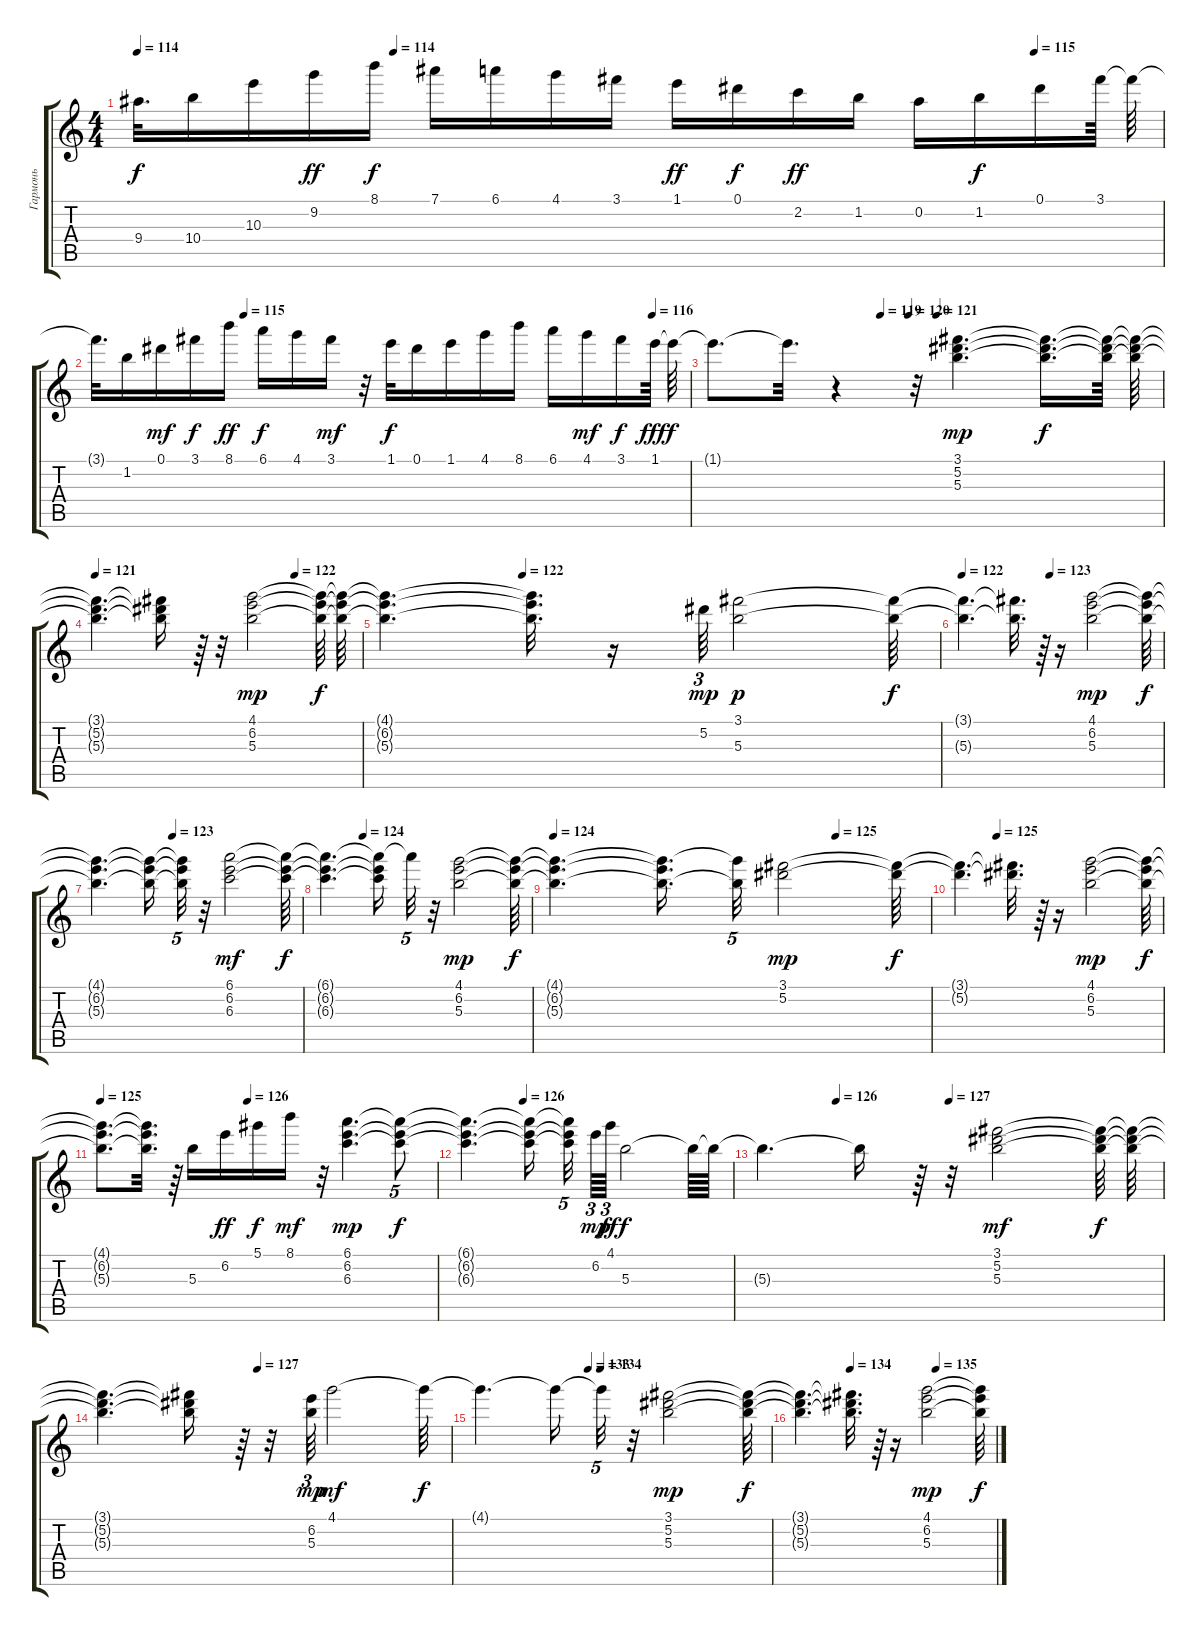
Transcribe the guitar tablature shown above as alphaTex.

\track ("Гармонь" "Гармонь") {instrument acousticguitarnylon}
\staff {score tabs}
\tuning (Eb5 Bb4 Gb4 Db4 Ab3 Eb3) {hide}
\ts (4 4)
\tempo 114
\tempo (114 0.25)
\tempo (115 0.875)
\clef g2
\ks c
9.4{t}.32{d dy f} 10.4.16 10.3.16 9.2.16{dy ff} 8.1.16{dy f} 7.1.16 6.1.16 4.1.16 3.1.16 1.1.16{dy ff} 0.1.16{dy f} 2.2.16{dy ff} 1.2.16 0.2.16 1.2.16{dy f} 0.1.16 3.1.64 3.1{t}.64 |
\tempo (115 0.25)
\tempo (116 0.9375)
3.1{t}.32{d} 1.2.16 0.1.16{dy mf} 3.1.16{dy f} 8.1.16{dy ff} 6.1.16{dy f} 4.1.16 3.1.16{dy mf} r.32 1.1.32{dy f} 0.1.16 1.1.16 4.1.16 8.1.16 6.1.16 4.1.16{dy mf} 3.1.16{dy f} 1.1.64{dy fff} 1.1{t}.64{dy f} |
\tempo (119 0.375)
\tempo (120 0.4375)
\tempo (121 0.5)
1.1{t}.8{d} 1.1{t}.32{d} r.4 r.32 (3.1 5.2 5.3).4{d dy mp} (3.1{t} 5.2{t} 5.3{t}).16{d dy f} (3.1{t} 5.2{t} 5.3{t}).64 (3.1{t} 5.2{t} 5.3{t}).64 |
\tempo 121
\tempo (122 0.75)
(3.1{t} 5.2{t} 5.3{t}).4{d} (3.1{t} 5.2{t} 5.3{t}).16 r.64 r.32 (4.1 6.2 5.3).2{dy mp} (4.1{t} 6.2{t} 5.3{t}).64{dy f} (4.1{t} 6.2{t} 5.3{t}).64 |
\tempo (122 0.25)
(4.1{t} 6.2{t} 5.3{t}).4{d} (4.1{t} 6.2{t} 5.3{t}).32{d} r.16 5.2.64{tu (3 2) dy mp} (3.1 5.3).2{dy p} (3.1{t} 5.3{t}).64{dy f} |
\tempo 122
\tempo (123 0.4375)
(3.1{t} 5.3{t}).4{d} (3.1{t} 5.3{t}).32{d} r.64 r.16 (4.1 6.2 5.3).2{dy mp} (4.1{t} 6.2{t} 5.3{t}).64{dy f} |
\tempo (123 0.375)
(4.1{t} 6.2{t} 5.3{t}).4{d} (4.1{t} 6.2{t} 5.3{t}).16 (4.1{t} 6.2{t} 5.3{t}).32{tu (5 4)} r.32 (6.1 6.2 6.3).2{dy mf} (6.1{t} 6.2{t} 6.3{t}).64{dy f} |
\tempo (124 0.1875)
(6.1{t} 6.2{t} 6.3{t}).4{d} (6.1{t} 6.2{t} 6.3{t}).16 6.1{t}.32{tu (5 4)} r.32 (4.1 6.2 5.3).2{dy mp} (4.1{t} 6.2{t} 5.3{t}).64{dy f} |
\tempo 124
\tempo (125 0.75)
(4.1{t} 6.2{t} 5.3{t}).4{d} (4.1{t} 6.2{t} 5.3{t}).16{d} (4.1{t} 5.3{t}).32{tu (5 4)} (3.1 5.2).2{dy mp} (3.1{t} 5.2{t}).64{dy f} |
\tempo (125 0.1875)
(3.1{t} 5.2{t}).4{d} (3.1{t} 5.2{t}).32{d} r.64 r.16 (4.1 6.2 5.3).2{dy mp} (4.1{t} 6.2{t} 5.3{t}).64{dy f} |
\tempo 125
\tempo (126 0.4375)
(4.1{t} 6.2{t} 5.3{t}).8{d} (4.1{t} 6.2{t} 5.3{t}).32{d} r.64 5.3.16 6.2.16{dy ff} 5.1.16{dy f} 8.1.16{dy mf} r.32 (6.1 6.2 6.3).4{d dy mp} (6.1{t} 6.2{t} 6.3{t}).8{tu (5 4) dy f} |
\tempo (126 0.21875)
(6.1{t} 6.2{t} 6.3{t}).4{d} (6.1{t} 6.2{t} 6.3{t}).16 (6.1{t} 6.2{t} 6.3{t}).32{tu (5 4)} 6.2.64{tu (3 2) dy mp} 4.1.64{tu (3 2) dy ff} 5.3.2{dy f} 5.3{t}.64 5.3{t}.64 |
\tempo (126 0.1875)
\tempo (127 0.46875)
5.3{t}.4{d} 5.3{t}.16 r.64 r.32 (3.1 5.2 5.3).2{dy mf} (3.1{t} 5.2{t} 5.3{t}).64{dy f} (3.1{t} 5.2{t} 5.3{t}).64 |
\tempo (127 0.4479166666666667)
(3.1{t} 5.2{t} 5.3{t}).4{d} (3.1{t} 5.2{t} 5.3{t}).16 r.64 r.32 (6.2 5.3).64{tu (3 2) dy mp} 4.1.2{dy mf} 4.1{t}.64{dy f} |
\tempo (133 0.375)
\tempo (134 0.4166666666666667)
4.1{t}.4{d} 4.1{t}.16 4.1{t}.32{tu (5 4)} r.32 (3.1 5.2 5.3).2{dy mp} (3.1{t} 5.2{t} 5.3{t}).64{dy f} |
\tempo (134 0.2604166666666667)
\tempo (135 0.6979166666666666)
(3.1{t} 5.2{t} 5.3{t}).4{d} (3.1{t} 5.2{t} 5.3{t}).32{d} r.64 r.16 (4.1 6.2 5.3).2{dy mp} (4.1{t} 6.2{t} 5.3{t}).64{dy f}
